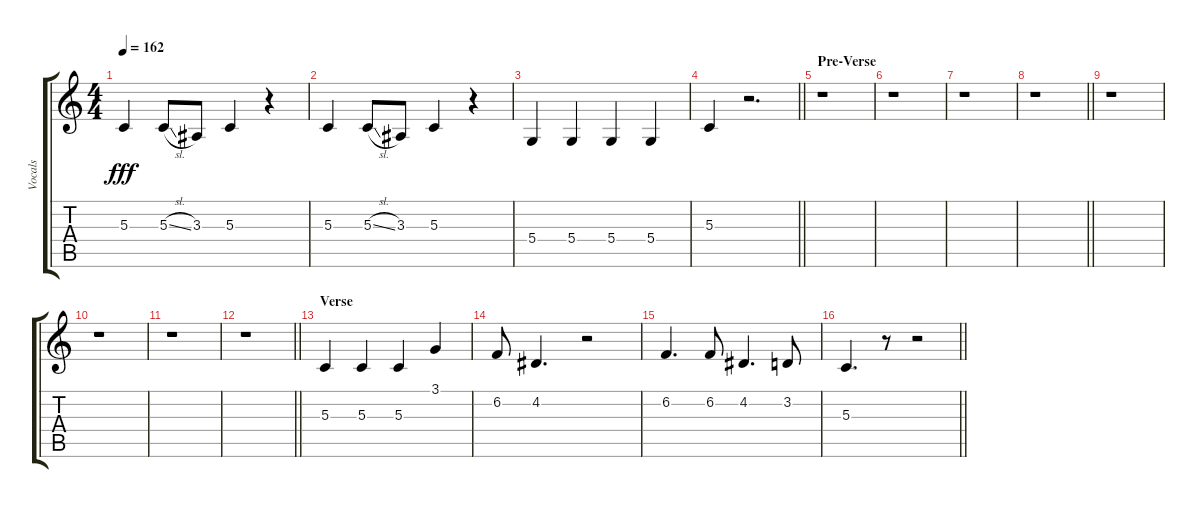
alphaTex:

\track ("Vocals" "Vocals") {instrument tenorsax}
\staff {score tabs}
\tuning (E4 B3 G3 D3 A2 E2) {hide}
\ts (4 4)
\tempo 162
\clef g2
\ks c
5.3.4{dy fff} 5.3{sl}.8 3.3.8 5.3.4 r.4 |
5.3.4 5.3{sl}.8 3.3.8 5.3.4 r.4 |
5.4.4 5.4.4 5.4.4 5.4.4 |
\barLineRight lightlight
5.3.4 r.2{d} |
\section ("" "Pre-Verse")
r.1 |
r.1 |
r.1 |
\barLineRight lightlight
r.1 |
r.1 |
r.1 |
r.1 |
\barLineRight lightlight
r.1 |
\section ("" "Verse")
5.3.4 5.3.4 5.3.4 3.1.4 |
6.2.8 4.2.4{d} r.2 |
6.2.4{d} 6.2.8 4.2.4{d} 3.2.8 |
\barLineRight lightlight
5.3.4{d} r.8 r.2
